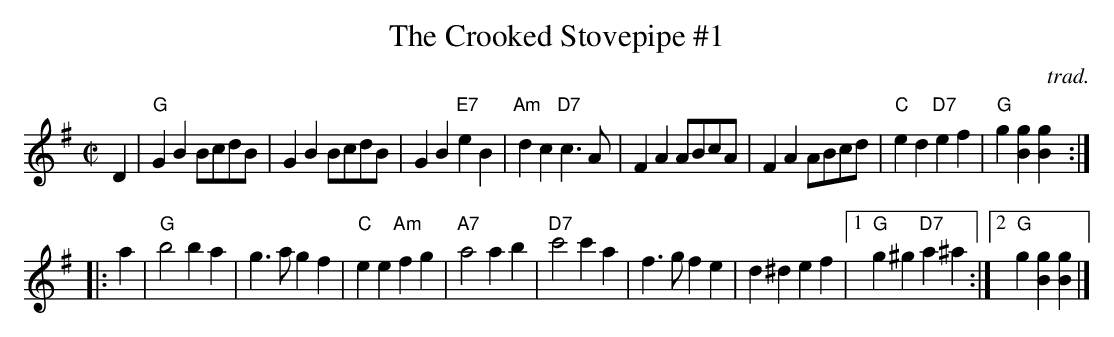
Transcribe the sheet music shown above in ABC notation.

X:1
T: Crooked Stovepipe #1, The
C: trad.
M: C|
K: G
D2 |\
"G"G2B2 BcdB | G2B2 BcdB | G2B2 "E7"e2B2 | "Am"d2c2 "D7"c3A |\
F2A2 ABcA | F2A2 ABcd | "C"e2d2 "D7"e2f2 | "G"g2[B2g2] [B2g2] :|
|: a2 |\
"G"b4 b2a2 | g3a g2f2 | "C"e2e2 "Am"f2g2 | "A7"a4 a2b2 |\
"D7"c'4 c'2a2 | f3g f2e2 | d2^d2 e2f2 |1 "G"g2^g2 "D7"a2^a2 :|2 "G"g2[B2g2] [B2g2] |]
